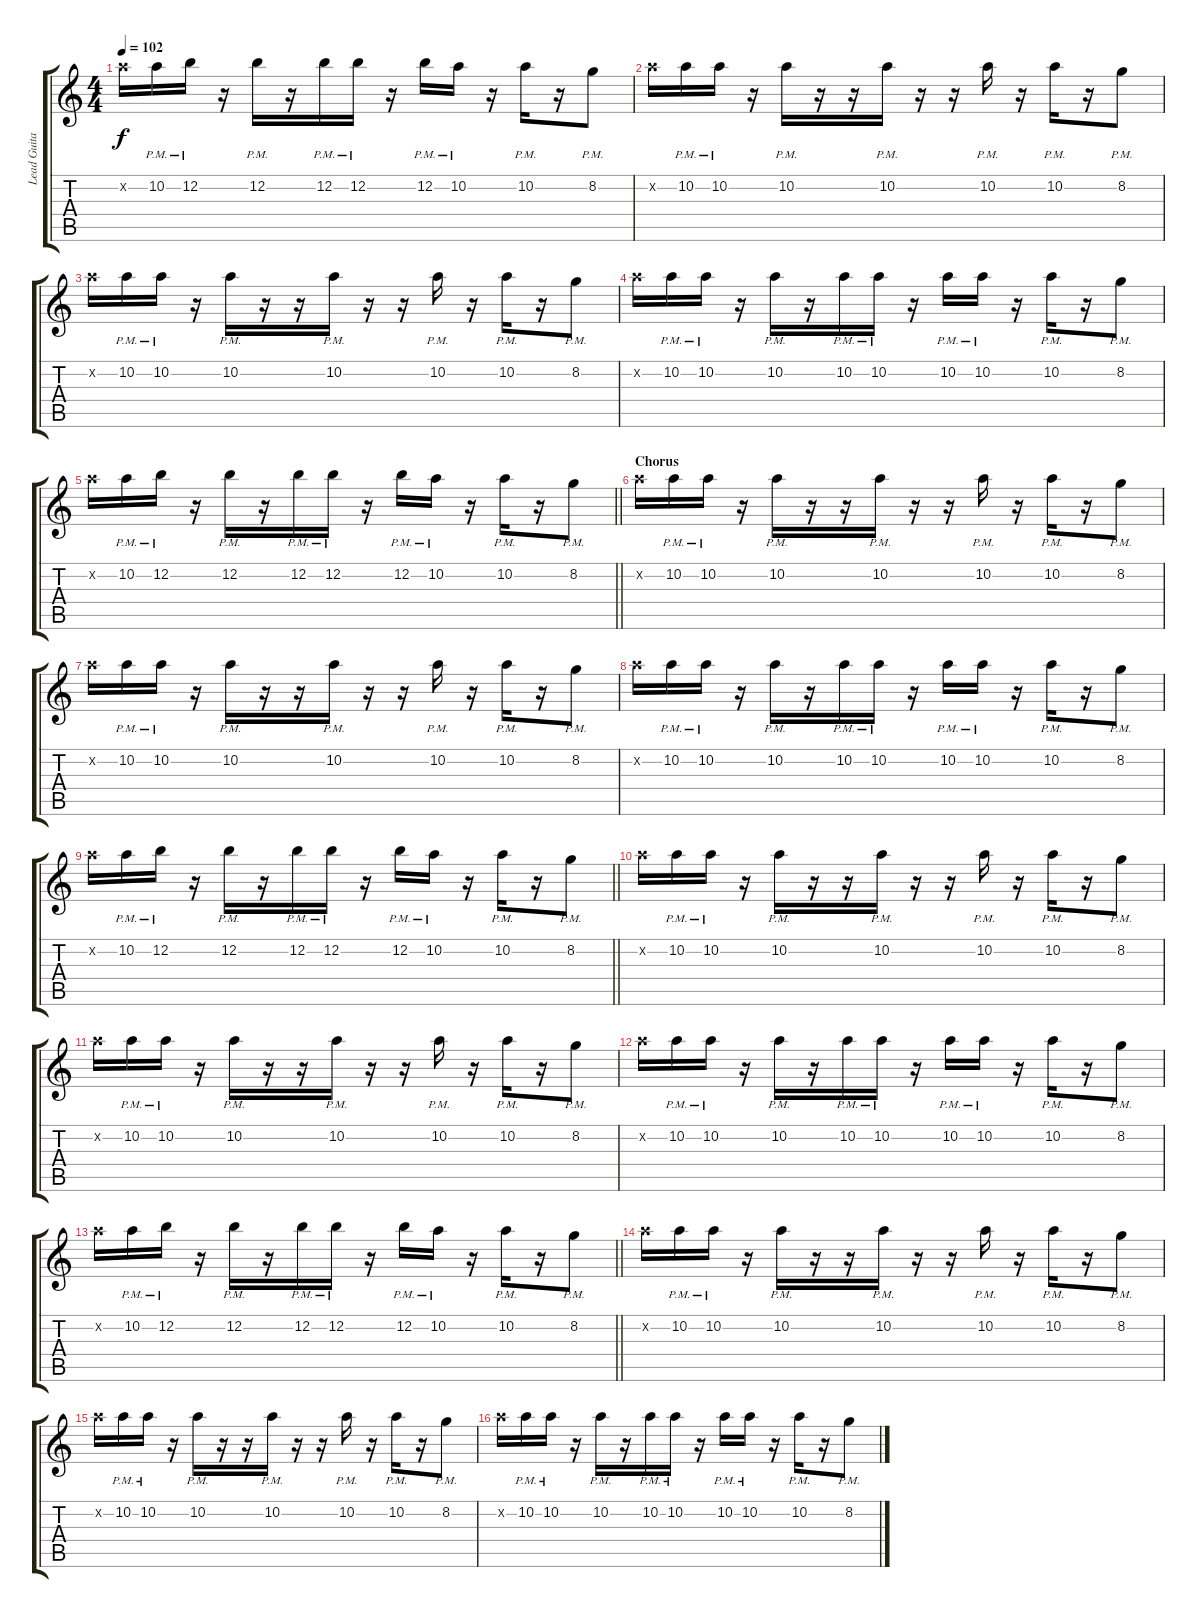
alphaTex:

\track ("Lead Guitar" "Lead Guita") {instrument overdrivenguitar}
\staff {score tabs}
\tuning (E4 B3 G3 D3 A2 E2) {hide}
\ts (4 4)
\tempo 102
\clef g2
\ks c
10.2{x}.16{dy f} 10.2{pm}.16 12.2{pm}.16 r.16 12.2{pm}.16 r.16 12.2{pm}.16 12.2{pm}.16 r.16 12.2{pm}.16 10.2{pm}.16 r.16 10.2{pm}.16 r.16 8.2{pm}.8 |
10.2{x}.16 10.2{pm}.16 10.2{pm}.16 r.16 10.2{pm}.16 r.16 r.16 10.2{pm}.16 r.16 r.16 10.2{pm}.16 r.16 10.2{pm}.16 r.16 8.2{pm}.8 |
10.2{x}.16 10.2{pm}.16 10.2{pm}.16 r.16 10.2{pm}.16 r.16 r.16 10.2{pm}.16 r.16 r.16 10.2{pm}.16 r.16 10.2{pm}.16 r.16 8.2{pm}.8 |
10.2{x}.16 10.2{pm}.16 10.2{pm}.16 r.16 10.2{pm}.16 r.16 10.2{pm}.16 10.2{pm}.16 r.16 10.2{pm}.16 10.2{pm}.16 r.16 10.2{pm}.16 r.16 8.2{pm}.8 |
\barLineRight lightlight
10.2{x}.16 10.2{pm}.16 12.2{pm}.16 r.16 12.2{pm}.16 r.16 12.2{pm}.16 12.2{pm}.16 r.16 12.2{pm}.16 10.2{pm}.16 r.16 10.2{pm}.16 r.16 8.2{pm}.8 |
\section ("" "Chorus")
10.2{x}.16 10.2{pm}.16 10.2{pm}.16 r.16 10.2{pm}.16 r.16 r.16 10.2{pm}.16 r.16 r.16 10.2{pm}.16 r.16 10.2{pm}.16 r.16 8.2{pm}.8 |
10.2{x}.16 10.2{pm}.16 10.2{pm}.16 r.16 10.2{pm}.16 r.16 r.16 10.2{pm}.16 r.16 r.16 10.2{pm}.16 r.16 10.2{pm}.16 r.16 8.2{pm}.8 |
10.2{x}.16 10.2{pm}.16 10.2{pm}.16 r.16 10.2{pm}.16 r.16 10.2{pm}.16 10.2{pm}.16 r.16 10.2{pm}.16 10.2{pm}.16 r.16 10.2{pm}.16 r.16 8.2{pm}.8 |
\barLineRight lightlight
10.2{x}.16 10.2{pm}.16 12.2{pm}.16 r.16 12.2{pm}.16 r.16 12.2{pm}.16 12.2{pm}.16 r.16 12.2{pm}.16 10.2{pm}.16 r.16 10.2{pm}.16 r.16 8.2{pm}.8 |
10.2{x}.16 10.2{pm}.16 10.2{pm}.16 r.16 10.2{pm}.16 r.16 r.16 10.2{pm}.16 r.16 r.16 10.2{pm}.16 r.16 10.2{pm}.16 r.16 8.2{pm}.8 |
10.2{x}.16 10.2{pm}.16 10.2{pm}.16 r.16 10.2{pm}.16 r.16 r.16 10.2{pm}.16 r.16 r.16 10.2{pm}.16 r.16 10.2{pm}.16 r.16 8.2{pm}.8 |
10.2{x}.16 10.2{pm}.16 10.2{pm}.16 r.16 10.2{pm}.16 r.16 10.2{pm}.16 10.2{pm}.16 r.16 10.2{pm}.16 10.2{pm}.16 r.16 10.2{pm}.16 r.16 8.2{pm}.8 |
\barLineRight lightlight
10.2{x}.16 10.2{pm}.16 12.2{pm}.16 r.16 12.2{pm}.16 r.16 12.2{pm}.16 12.2{pm}.16 r.16 12.2{pm}.16 10.2{pm}.16 r.16 10.2{pm}.16 r.16 8.2{pm}.8 |
10.2{x}.16 10.2{pm}.16 10.2{pm}.16 r.16 10.2{pm}.16 r.16 r.16 10.2{pm}.16 r.16 r.16 10.2{pm}.16 r.16 10.2{pm}.16 r.16 8.2{pm}.8 |
10.2{x}.16 10.2{pm}.16 10.2{pm}.16 r.16 10.2{pm}.16 r.16 r.16 10.2{pm}.16 r.16 r.16 10.2{pm}.16 r.16 10.2{pm}.16 r.16 8.2{pm}.8 |
10.2{x}.16 10.2{pm}.16 10.2{pm}.16 r.16 10.2{pm}.16 r.16 10.2{pm}.16 10.2{pm}.16 r.16 10.2{pm}.16 10.2{pm}.16 r.16 10.2{pm}.16 r.16 8.2{pm}.8
